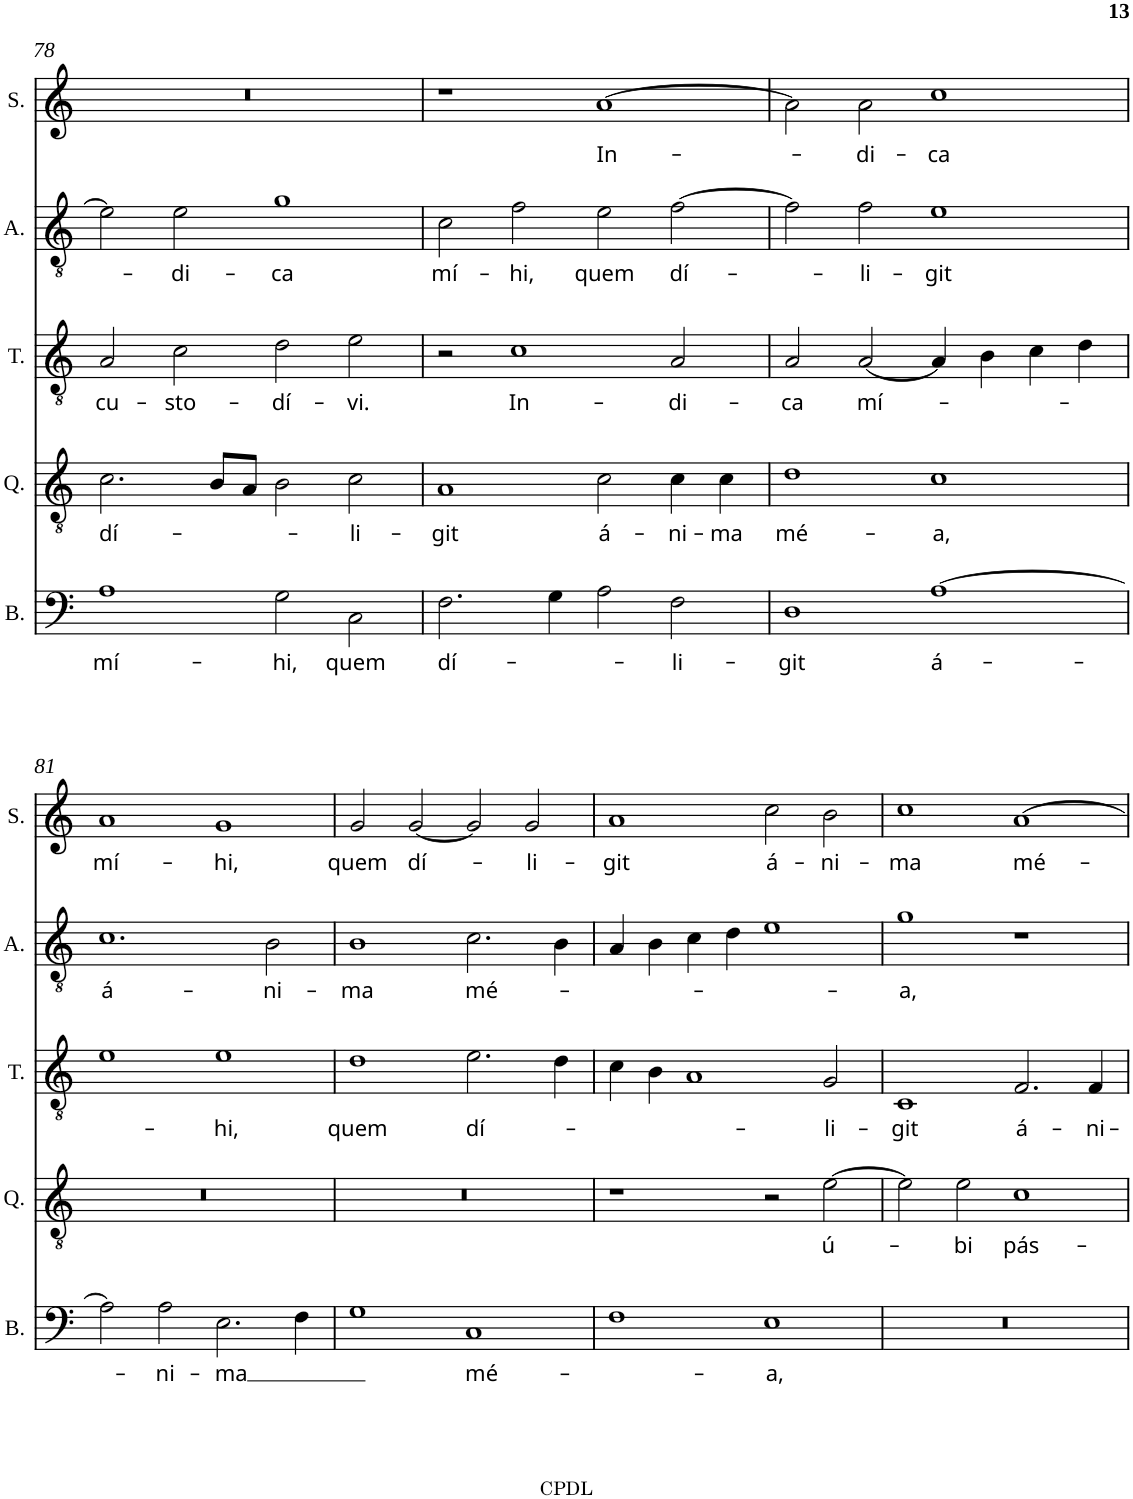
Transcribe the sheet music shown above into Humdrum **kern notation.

**kern	**text	**kern	**text	**kern	**text	**kern	**text	**kern	**text
*part5	*part5	*part4	*part4	*part3	*part3	*part2	*part2	*part1	*part1
*staff5	*staff5	*staff4	*staff4	*staff3	*staff3	*staff2	*staff2	*staff1	*staff1
*I"Bassus	*	*I"Quintus	*	*I"Tenor	*	*I"Altus	*	*I"Superius	*
*I'B.	*	*I'Q.	*	*I'T.	*	*I'A.	*	*I'S.	*
!!LO:PB:g=z
*clefF4	*	*clefGv2	*	*clefGv2	*	*clefGv2	*	*clefG2	*
*	*	*Trd8c14	*	*	*	*Trd1c2	*	*	*
*k[]	*	*k[]	*	*k[]	*	*k[]	*	*k[]	*
*M4/2	*	*M4/2	*	*M4/2	*	*M4/2	*	*M4/2	*
=78	=78	=78	=78	=78	=78	=78	=78	=78	=78
!	!LO:LY:b	!	!LO:LY:b	!	!LO:LY:b	!	!	!	!
1A	mí-	2.c\	dí-	2A/	cu-	2e\]	.	0r	.
!	!	!	!	!	!LO:LY:b	!	!LO:LY:b	!	!
.	.	.	.	2c\	-sto-	2e\	-di-	.	.
.	.	8B/L	.	.	.	.	.	.	.
.	.	8A/J	.	.	.	.	.	.	.
!	!LO:LY:b	!	!	!	!LO:LY:b	!	!LO:LY:b	!	!
2G\	-hi,	2B\	.	2d\	-dí-	1g	-ca	.	.
!	!LO:LY:b	!	!LO:LY:b	!	!LO:LY:b	!	!	!	!
2C\	quem	2c\	-li-	2e\	-vi.	.	.	.	.
=79	=79	=79	=79	=79	=79	=79	=79	=79	=79
!	!LO:LY:b	!	!LO:LY:b	!	!	!	!LO:LY:b	!	!
2.F\	dí-	1A	-git	2r	.	2c\	mí-	1r	.
!	!	!	!	!	!LO:LY:b	!	!LO:LY:b	!	!
.	.	.	.	1c	In-	2f\	-hi,	.	.
4G\	.	.	.	.	.	.	.	.	.
!	!	!	!LO:LY:b	!	!	!	!LO:LY:b	!	!LO:LY:b
2A\	.	2c\	á-	.	.	2e\	quem	[1a	In-
!	!LO:LY:b	!	!LO:LY:b	!	!LO:LY:b	!	!LO:LY:b	!	!
2F\	-li-	4c\	-ni-	2A/	-di-	[2f\	dí-	.	.
!	!	!	!LO:LY:b	!	!	!	!	!	!
.	.	4c\	-ma	.	.	.	.	.	.
=80	=80	=80	=80	=80	=80	=80	=80	=80	=80
!	!LO:LY:b	!	!LO:LY:b	!	!LO:LY:b	!	!	!	!
1D	-git	1d	mé-	2A/	-ca	2f\]	.	2a\]	.
!	!	!	!	!	!LO:LY:b	!	!LO:LY:b	!	!LO:LY:b
.	.	.	.	[2A/	mí-	2f\	-li-	2a\	-di-
!	!LO:LY:b	!	!LO:LY:b	!	!	!	!LO:LY:b	!	!LO:LY:b
[1A	á-	1c	-a,	4A/]	.	1e	-git	1cc	-ca
.	.	.	.	4B\	.	.	.	.	.
.	.	.	.	4c\	.	.	.	.	.
.	.	.	.	4d\	.	.	.	.	.
!!LO:LB:g=z
=81	=81	=81	=81	=81	=81	=81	=81	=81	=81
!	!	!	!	!	!	!	!LO:LY:b	!	!LO:LY:b
2A\]	.	0r	.	1e	.	1.c	á-	1a	mí-
!	!LO:LY:b	!	!	!	!	!	!	!	!
2A\	-ni-	.	.	.	.	.	.	.	.
!	!LO:LY:b	!	!	!	!LO:LY:b	!	!	!	!LO:LY:b
2.E\	-ma	.	.	1e	-hi,	.	.	1g	-hi,
!	!	!	!	!	!	!	!LO:LY:b	!	!
.	.	.	.	.	.	2B\	-ni-	.	.
4F\	.	.	.	.	.	.	.	.	.
=82	=82	=82	=82	=82	=82	=82	=82	=82	=82
!	!	!	!	!	!LO:LY:b	!	!LO:LY:b	!	!LO:LY:b
1G	.	0r	.	1d	quem	1B	-ma	2g/	quem
!	!	!	!	!	!	!	!	!	!LO:LY:b
.	.	.	.	.	.	.	.	[2g/	dí-
!	!LO:LY:b	!	!	!	!LO:LY:b	!	!LO:LY:b	!	!
1C	mé-	.	.	2.e\	dí-	2.c\	mé-	2g/]	.
!	!	!	!	!	!	!	!	!	!LO:LY:b
.	.	.	.	.	.	.	.	2g/	-li-
.	.	.	.	4d\	.	4B\	.	.	.
=83	=83	=83	=83	=83	=83	=83	=83	=83	=83
!	!	!	!	!	!	!	!	!	!LO:LY:b
1F	.	1r	.	4c\	.	4A/	.	1a	-git
.	.	.	.	4B\	.	4B\	.	.	.
.	.	.	.	1A	.	4c\	.	.	.
.	.	.	.	.	.	4d\	.	.	.
!	!LO:LY:b	!	!	!	!	!	!	!	!LO:LY:b
1E	-a,	2r	.	.	.	1e	.	2cc\	á-
!	!	!	!LO:LY:b	!	!LO:LY:b	!	!	!	!LO:LY:b
.	.	[2e\	ú-	2G/	-li-	.	.	2b\	-ni-
=84	=84	=84	=84	=84	=84	=84	=84	=84	=84
!	!	!	!	!	!LO:LY:b	!	!LO:LY:b	!	!LO:LY:b
0r	.	2e\]	.	1C	-git	1g	-a,	1cc	-ma
!	!	!	!LO:LY:b	!	!	!	!	!	!
.	.	2e\	-bi	.	.	.	.	.	.
!	!	!	!LO:LY:b	!	!LO:LY:b	!	!	!	!LO:LY:b
.	.	1c	pás-	2.F/	á-	1r	.	[1a	mé-
!	!	!	!	!	!LO:LY:b	!	!	!	!
.	.	.	.	4F/	-ni-	.	.	.	.
=	=	=	=	=	=	=	=	=	=
*-	*-	*-	*-	*-	*-	*-	*-	*-	*-
